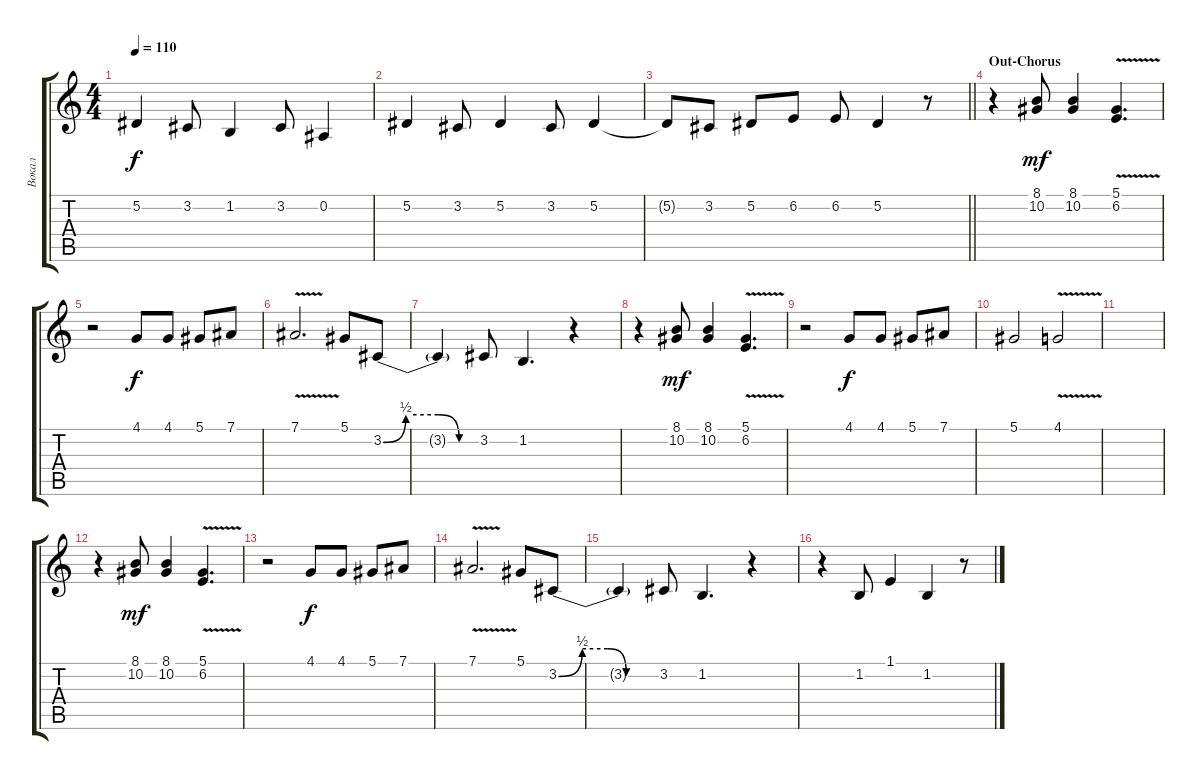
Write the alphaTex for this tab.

\track ("Вокал" "Вокал") {mute instrument trumpet}
\staff {score tabs}
\tuning (Eb4 Bb3 Gb3 Db3 Ab2 Eb2) {hide}
\ts (4 4)
\tempo 110
\clef g2
\ks c
5.2{t}.4{dy f} 3.2.8 1.2.4 3.2.8 0.2.4 |
5.2.4 3.2.8 5.2.4 3.2.8 5.2.4 |
\barLineRight lightlight
5.2{t}.8 3.2.8 5.2.8 6.2.8 6.2.8 5.2.4 r.8 |
\section ("" "Out-Chorus")
r.4 (8.1 10.2).8{dy mf} (8.1 10.2).4 (5.1{v} 6.2).4{d} |
r.2 4.1.8{dy f} 4.1.8 5.1.8 7.1.8 |
7.1{v}.2{d} 5.1.8 3.2{be (custom 0 0 14 2 34 2 47 0 60 0)}.8 |
3.2{t}.4 3.2.8 1.2.4{d} r.4 |
r.4 (8.1 10.2).8{dy mf} (8.1 10.2).4 (5.1{v} 6.2).4{d} |
r.2 4.1.8{dy f} 4.1.8 5.1.8 7.1.8 |
5.1.2 4.1{v}.2 |
|
r.4 (8.1 10.2).8{dy mf} (8.1 10.2).4 (5.1{v} 6.2).4{d} |
r.2 4.1.8{dy f} 4.1.8 5.1.8 7.1.8 |
7.1{v}.2{d} 5.1.8 3.2{be (custom 0 0 14 2 29 2 40 0 60 0)}.8 |
3.2{t}.4 3.2.8 1.2.4{d} r.4 |
r.4 1.2.8 1.1.4 1.2.4 r.8
